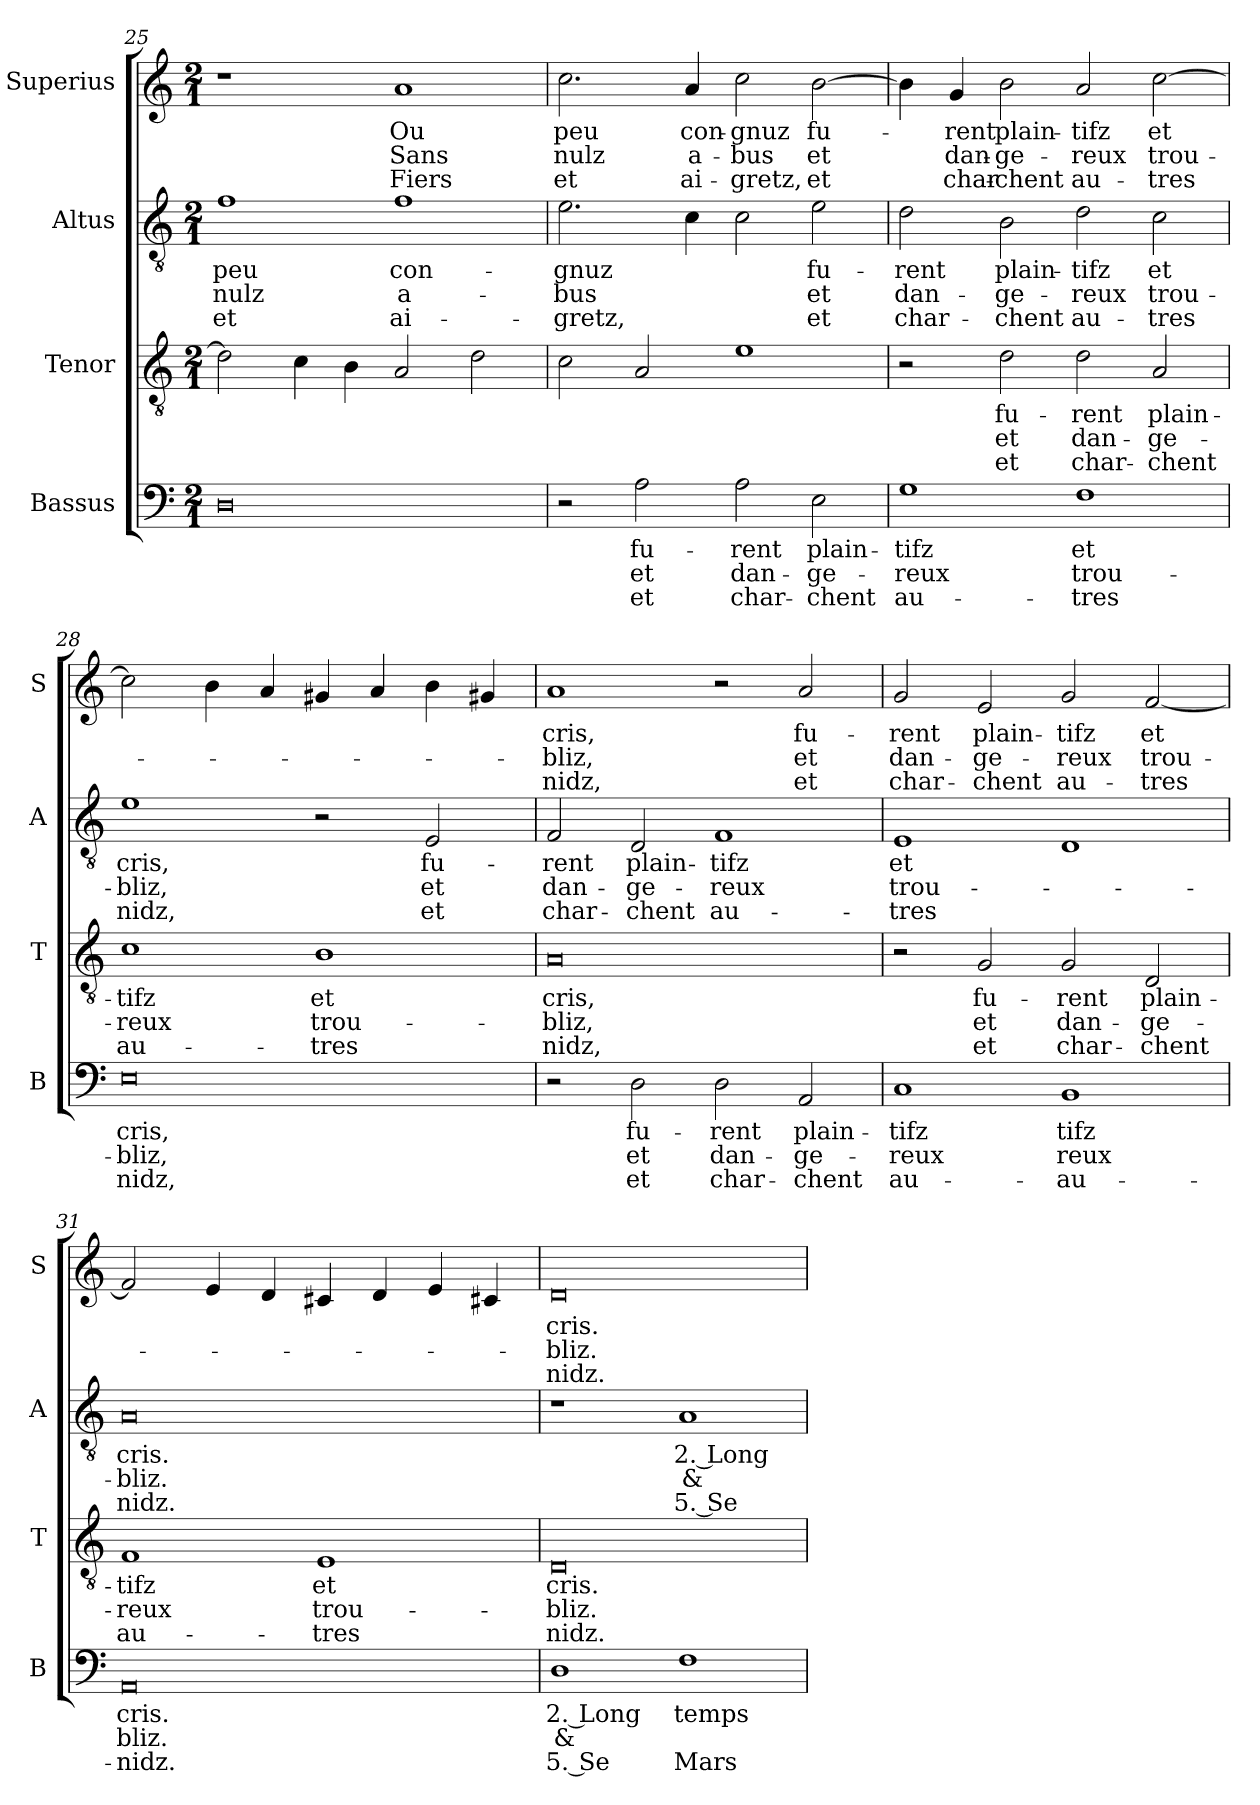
**kern	**text	**text	**text	**kern	**text	**text	**text	**kern	**text	**text	**text	**kern	**text	**text	**text
*part4	*part4	*part4	*part4	*part3	*part3	*part3	*part3	*part2	*part2	*part2	*part2	*part1	*part1	*part1	*part1
*staff4	*staff4	*staff4	*staff4	*staff3	*staff3	*staff3	*staff3	*staff2	*staff2	*staff2	*staff2	*staff1	*staff1	*staff1	*staff1
*I"Bassus	*	*	*	*I"Tenor	*	*	*	*I"Altus	*	*	*	*I"Superius	*	*	*
*I'B	*	*	*	*I'T	*	*	*	*I'A	*	*	*	*I'S	*	*	*
*clefF4	*	*	*	*clefGv2	*	*	*	*clefGv2	*	*	*	*clefG2	*	*	*
*k[]	*	*	*	*k[]	*	*	*	*k[]	*	*	*	*k[]	*	*	*
*M2/1	*	*	*	*M2/1	*	*	*	*M2/1	*	*	*	*M2/1	*	*	*
=25	=25	=25	=25	=25	=25	=25	=25	=25	=25	=25	=25	=25	=25	=25	=25
0D	.	.	.	2d\]	.	.	.	1f	peu	nulz	et	1r	.	.	.
.	.	.	.	4c\	.	.	.	.	.	.	.	.	.	.	.
.	.	.	.	4B\	.	.	.	.	.	.	.	.	.	.	.
.	.	.	.	2A/	.	.	.	1f	con-	a-	ai-	1a	Ou	Sans	Fiers
.	.	.	.	2d\	.	.	.	.	.	.	.	.	.	.	.
=26	=26	=26	=26	=26	=26	=26	=26	=26	=26	=26	=26	=26	=26	=26	=26
2r	.	.	.	2c\	.	.	.	2.e\	-gnuz	-bus	-gretz,	2.cc\	peu	nulz	et
2A\	fu-	et	et	2A/	.	.	.	.	.	.	.	.	.	.	.
.	.	.	.	.	.	.	.	4c\	.	.	.	4a/	con-	a-	ai-
2A\	-rent	dan-	char-	1e	.	.	.	2c\	.	.	.	2cc\	-gnuz	-bus	-gretz,
2E\	plain-	-ge-	-chent	.	.	.	.	2e\	fu-	et	et	[2b\	fu-	et	et
=27	=27	=27	=27	=27	=27	=27	=27	=27	=27	=27	=27	=27	=27	=27	=27
1G	-tifz	-reux	au-	2r	.	.	.	2d\	-rent	dan-	char-	4b\]	.	.	.
.	.	.	.	.	.	.	.	.	.	.	.	4g/	-rent	dan-	char-
.	.	.	.	2d\	fu-	et	et	2B\	plain-	-ge-	-chent	2b\	plain-	-ge-	-chent
1F	et	trou-	-tres	2d\	-rent	dan-	char-	2d\	-tifz	-reux	au-	2a/	-tifz	-reux	au-
.	.	.	.	2A/	plain-	-ge-	-chent	2c\	et	trou-	-tres	[2cc\	et	trou-	-tres
=28	=28	=28	=28	=28	=28	=28	=28	=28	=28	=28	=28	=28	=28	=28	=28
0E	cris,	-bliz,	nidz,	1c	-tifz	-reux	au-	1e	cris,	-bliz,	nidz,	2cc\]	.	.	.
.	.	.	.	.	.	.	.	.	.	.	.	4b\	.	.	.
.	.	.	.	.	.	.	.	.	.	.	.	4a/	.	.	.
.	.	.	.	1B	et	trou-	-tres	2r	.	.	.	4g#X/	.	.	.
.	.	.	.	.	.	.	.	.	.	.	.	4a/	.	.	.
.	.	.	.	.	.	.	.	2E/	fu-	et	et	4b\	.	.	.
.	.	.	.	.	.	.	.	.	.	.	.	4g#X/	.	.	.
=29	=29	=29	=29	=29	=29	=29	=29	=29	=29	=29	=29	=29	=29	=29	=29
2r	.	.	.	0A	cris,	-bliz,	nidz,	2F/	-rent	dan-	char-	1a	cris,	-bliz,	nidz,
2D\	fu-	et	et	.	.	.	.	2D/	plain-	-ge-	-chent	.	.	.	.
2D\	-rent	dan-	char-	.	.	.	.	1F	-tifz	-reux	au-	2r	.	.	.
2AA/	plain-	-ge-	-chent	.	.	.	.	.	.	.	.	2a/	fu-	et	et
=30	=30	=30	=30	=30	=30	=30	=30	=30	=30	=30	=30	=30	=30	=30	=30
1C	-tifz	-reux	au-	2r	.	.	.	1E	et	trou-	-tres	2g/	-rent	dan-	char-
.	.	.	.	2G/	fu-	et	et	.	.	.	.	2e/	plain-	-ge-	-chent
1BB	-tifz	-reux	au-	2G/	-rent	dan-	char-	1D	.	.	.	2g/	-tifz	-reux	au-
.	.	.	.	2D/	plain-	-ge-	-chent	.	.	.	.	[2f/	et	trou-	-tres
=31	=31	=31	=31	=31	=31	=31	=31	=31	=31	=31	=31	=31	=31	=31	=31
0AA	cris.	-bliz.	nidz.	1F	-tifz	-reux	au-	0A	cris.	-bliz.	nidz.	2f/]	.	.	.
.	.	.	.	.	.	.	.	.	.	.	.	4e/	.	.	.
.	.	.	.	.	.	.	.	.	.	.	.	4d/	.	.	.
.	.	.	.	1E	et	trou-	-tres	.	.	.	.	4c#X/	.	.	.
.	.	.	.	.	.	.	.	.	.	.	.	4d/	.	.	.
.	.	.	.	.	.	.	.	.	.	.	.	4e/	.	.	.
.	.	.	.	.	.	.	.	.	.	.	.	4c#X/	.	.	.
=32	=32	=32	=32	=32	=32	=32	=32	=32	=32	=32	=32	=32	=32	=32	=32
1D	2. Long	&	5. Se	0D	cris.	-bliz.	nidz.	1r	.	.	.	0d	cris.	-bliz.	nidz.
1F	temps	.	Mars	.	.	.	.	1A	2. Long	&	5. Se	.	.	.	.
=	=	=	=	=	=	=	=	=	=	=	=	=	=	=	=
*-	*-	*-	*-	*-	*-	*-	*-	*-	*-	*-	*-	*-	*-	*-	*-
